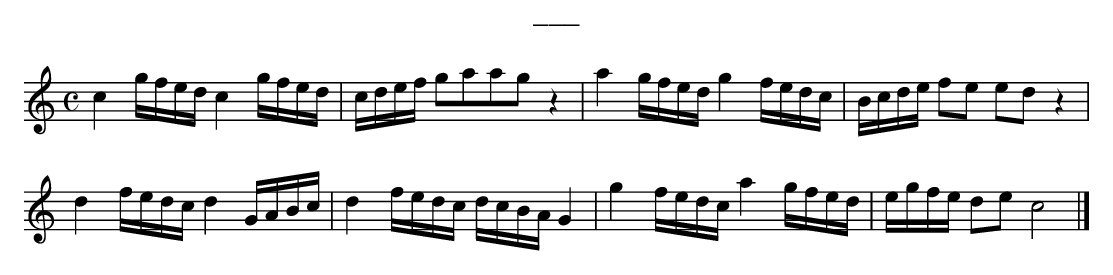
X:1
T:___
K:Cmaj
M:C
L:1/16
c4 gfed c4 gfed|cdef g2a2a2g2 z4|a4 gfed g4 fedc|Bcde f2e2 e2d2 z4|
d4 fedc d4 GABc|d4 fedc dcBA G4|g4 fedc a4 gfed|egfe d2e2 c8|]
